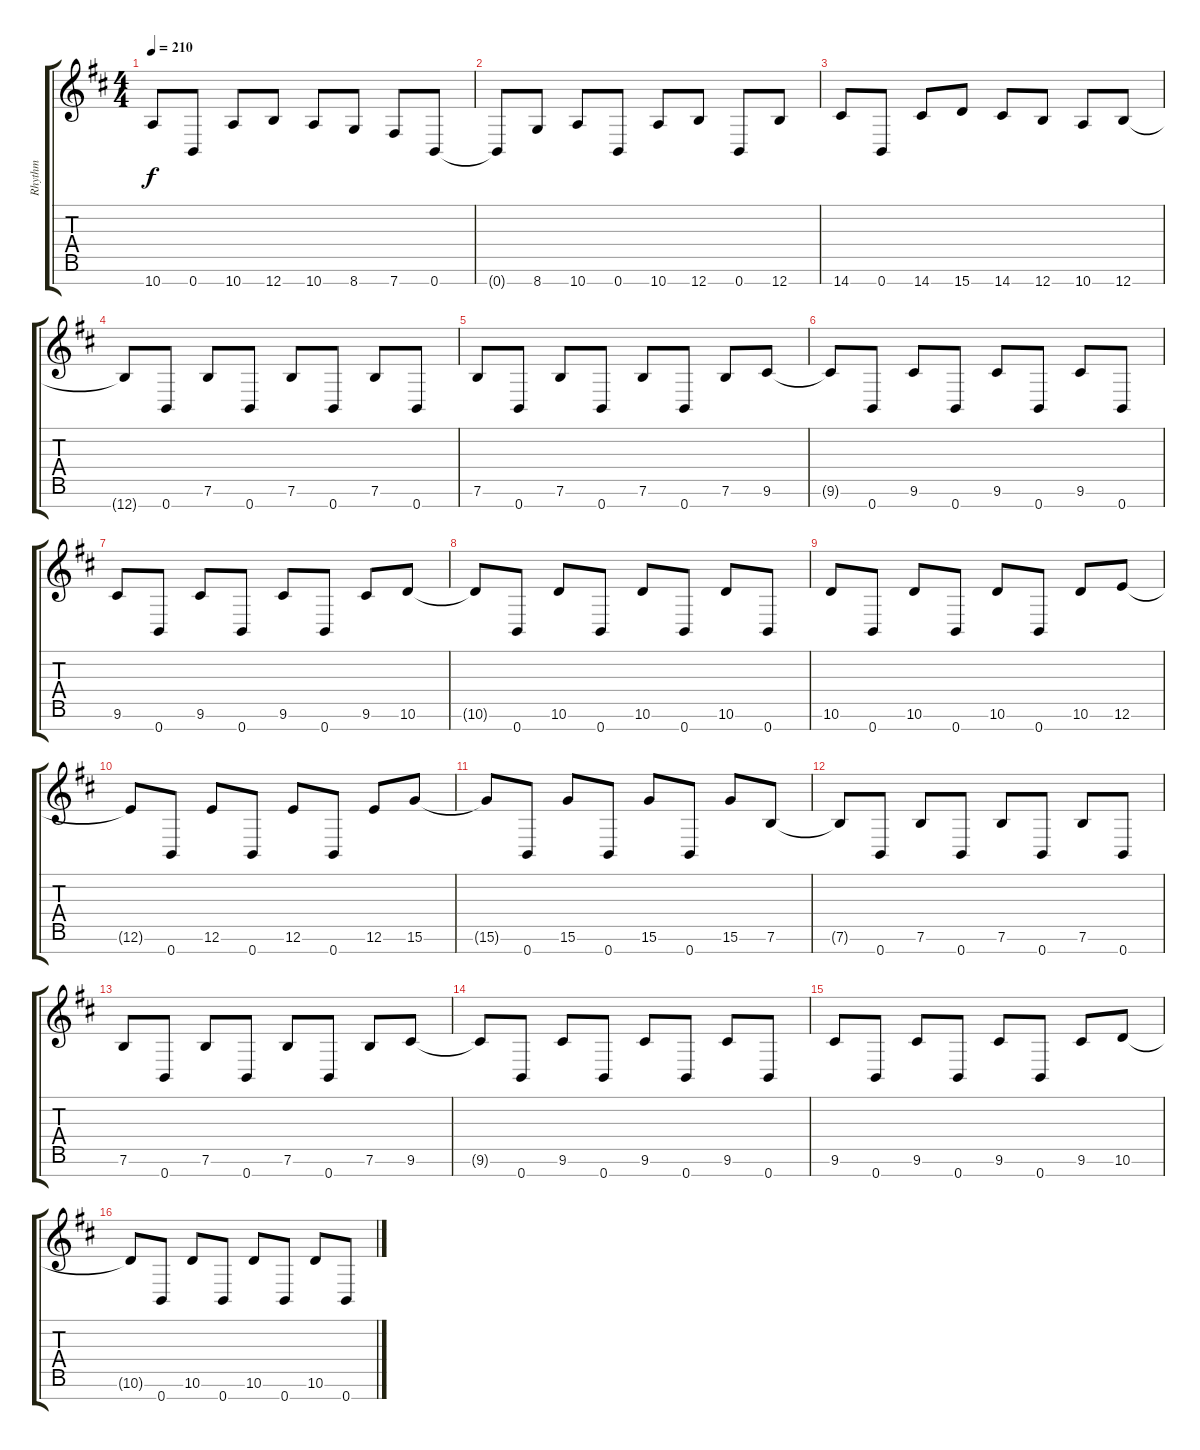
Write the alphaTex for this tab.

\track ("Rhythm" "Rhythm") {instrument distortionguitar}
\staff {score tabs}
\tuning (E4 B3 G3 D3 A2 E2 B1) {hide}
\ts (4 4)
\tempo 210
\clef g2
\ks d
10.7.8{dy f} 0.7.8 10.7.8 12.7.8 10.7.8 8.7.8 7.7.8 0.7.8 |
0.7{t}.8 8.7.8 10.7.8 0.7.8 10.7.8 12.7.8 0.7.8 12.7.8 |
14.7.8 0.7.8 14.7.8 15.7.8 14.7.8 12.7.8 10.7.8 12.7.8 |
12.7{t}.8 0.7.8 7.6.8 0.7.8 7.6.8 0.7.8 7.6.8 0.7.8 |
7.6.8 0.7.8 7.6.8 0.7.8 7.6.8 0.7.8 7.6.8 9.6.8 |
9.6{t}.8 0.7.8 9.6.8 0.7.8 9.6.8 0.7.8 9.6.8 0.7.8 |
9.6.8 0.7.8 9.6.8 0.7.8 9.6.8 0.7.8 9.6.8 10.6.8 |
10.6{t}.8 0.7.8 10.6.8 0.7.8 10.6.8 0.7.8 10.6.8 0.7.8 |
10.6.8 0.7.8 10.6.8 0.7.8 10.6.8 0.7.8 10.6.8 12.6.8 |
12.6{t}.8 0.7.8 12.6.8 0.7.8 12.6.8 0.7.8 12.6.8 15.6.8 |
15.6{t}.8 0.7.8 15.6.8 0.7.8 15.6.8 0.7.8 15.6.8 7.6.8 |
7.6{t}.8 0.7.8 7.6.8 0.7.8 7.6.8 0.7.8 7.6.8 0.7.8 |
7.6.8 0.7.8 7.6.8 0.7.8 7.6.8 0.7.8 7.6.8 9.6.8 |
9.6{t}.8 0.7.8 9.6.8 0.7.8 9.6.8 0.7.8 9.6.8 0.7.8 |
9.6.8 0.7.8 9.6.8 0.7.8 9.6.8 0.7.8 9.6.8 10.6.8 |
10.6{t}.8 0.7.8 10.6.8 0.7.8 10.6.8 0.7.8 10.6.8 0.7.8
